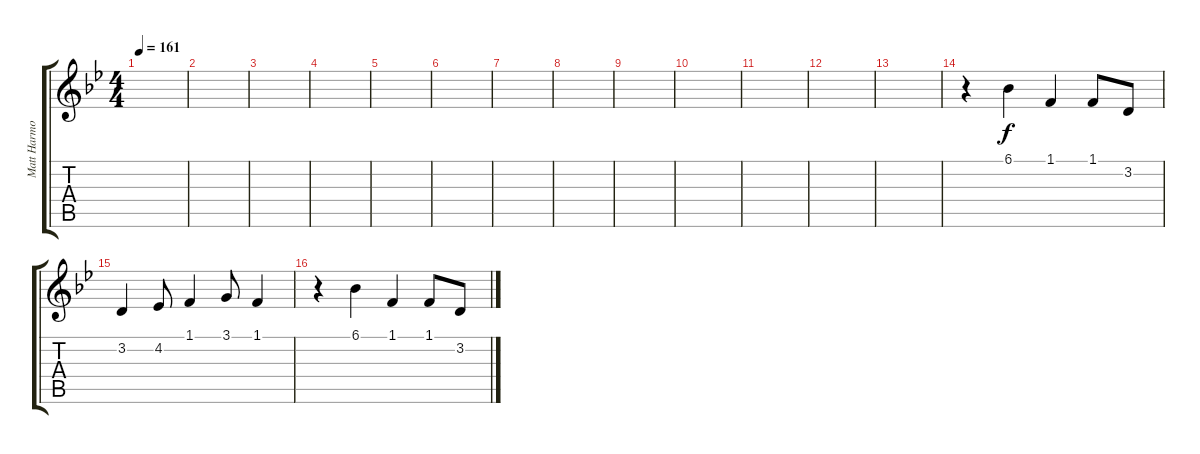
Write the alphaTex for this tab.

\track ("Matt Harmonies" "Matt Harmo") {instrument brightacousticpiano}
\staff {score tabs}
\tuning (E4 B3 G3 D3 A2 E2) {hide}
\ts (4 4)
\tempo 161
\clef g2
\ks bb
|
|
|
|
|
|
|
|
|
|
|
|
|
r.4 6.1.4 1.1.4 1.1.8 3.2.8 |
3.2.4 4.2.8 1.1.4 3.1.8 1.1.4 |
r.4 6.1.4 1.1.4 1.1.8 3.2.8
